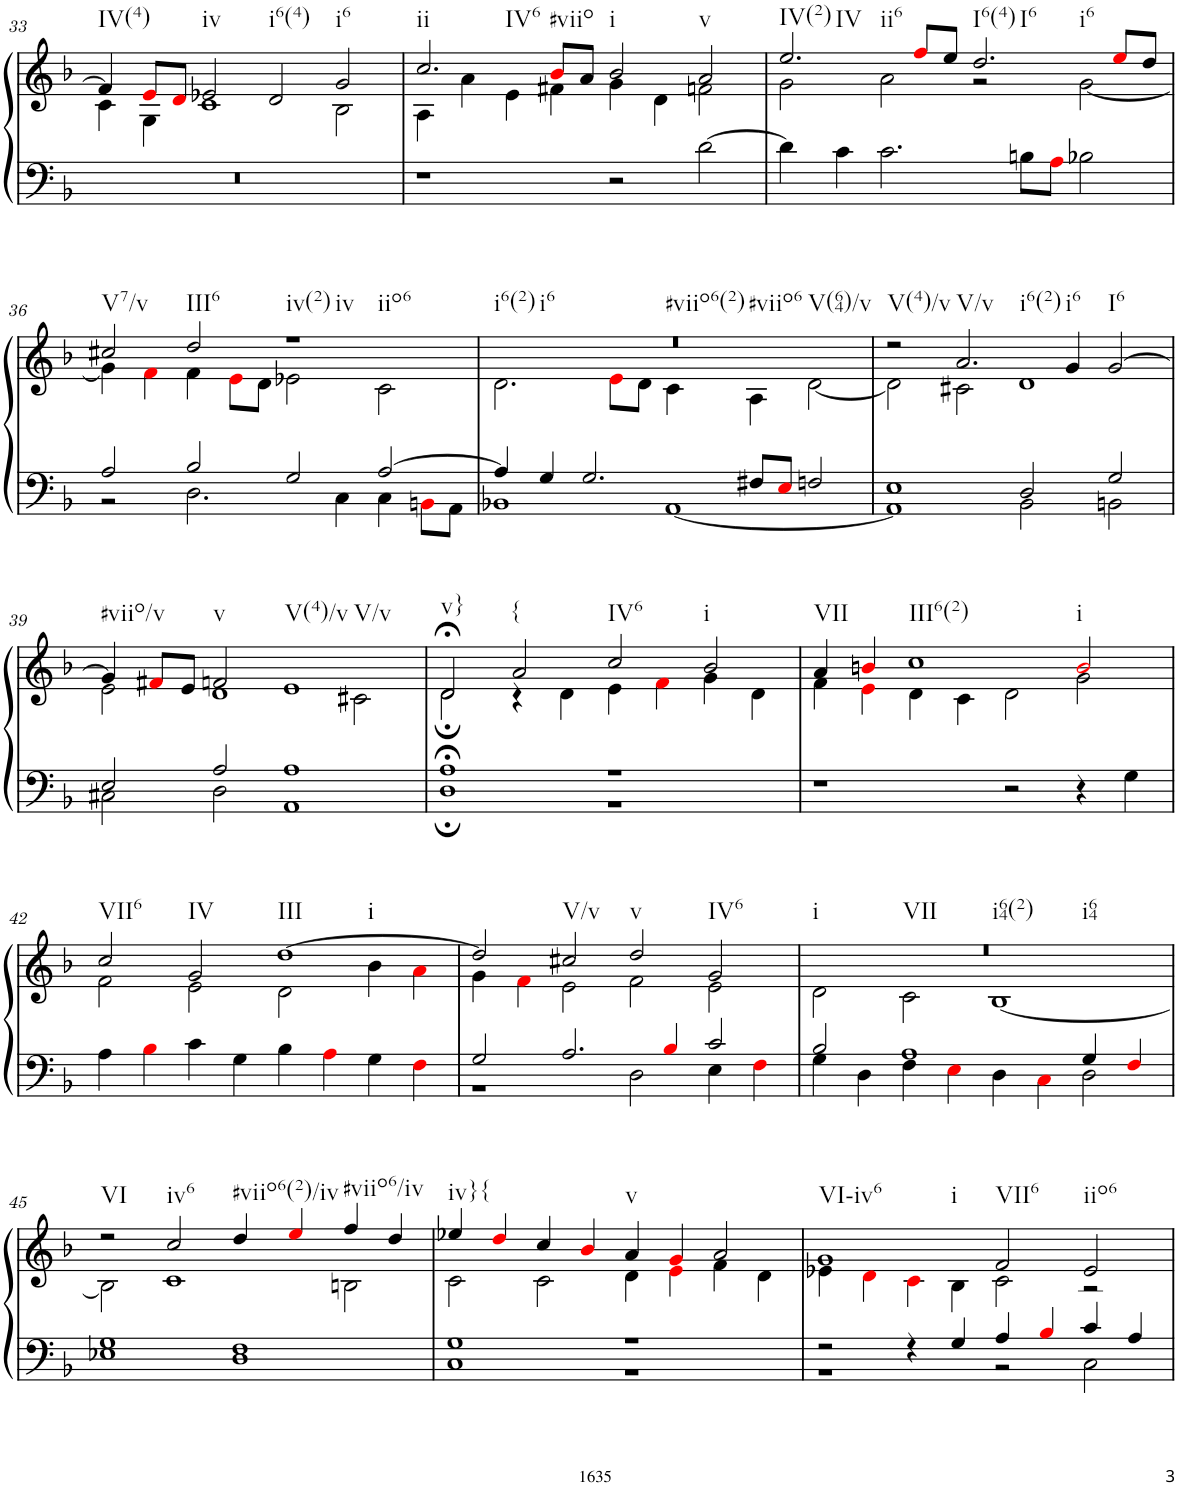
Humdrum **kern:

**kern	**kern
*part1	*part1
*staff2	*staff1
*I"Organ	*
*I'Org.	*
!!LO:PB:g=z
*clefF4	*clefG2
*k[b-]	*k[b-]
*M4/2	*M4/2
=33	=33
*	*^
!	!LO:TX:b:t=IV(4)	!
0r	4f/]	4c\
.	8ei/L	4G\
.	8di/J	.
!	!LO:TX:b:t=iv	!
.	2e-X/	1c
!	!LO:TX:b:t=i6(4)	!
.	2d/	.
!	!LO:TX:b:t=i6	!
.	2g/	2B-\
=34	=34	=34
!	!LO:TX:b:t=ii	!
!	!LO:TX:b:t=IV6	!
1r	2.cc/	4A\
.	.	4a\
.	.	4e\
!	!LO:TX:b:t=#viio	!
.	8b-i/L	4f#X\
.	8a/J	.
!	!LO:TX:b:t=i	!
2r	2b-/	4g\
.	.	4d\
!	!LO:TX:b:t=v	!
[2d\	2a/	2fn\
=35	=35	=35
!	!LO:TX:b:t=IV(2)	!
!	!LO:TX:b:t=IV	!
!	!LO:TX:b:t=ii6	!
4d\]	2.ee/	2g\
4c\	.	.
2.c\	.	2a\
.	8ffi/L	.
.	8ee/J	.
!	!LO:TX:b:t=I6(4)	!
!	!LO:TX:b:t=I6	!
!	!LO:TX:b:t=i6	!
.	2.dd/	2r
8Bn\L	.	.
8Ai\J	.	.
2B-X\	.	[2g\
.	8eei/L	.
.	8dd/J	.
!!LO:LB:g=z	!!
=36	=36	=36
*^	*	*
!	!	!LO:TX:b:t=V7/v	!
2A/	2r	2cc#X/	4g\]
.	.	.	4fi\
!	!	!LO:TX:b:t=III6	!
2B-/	2.D\	2dd/	4f\
.	.	.	8ei\L
.	.	.	8d\J
!	!	!LO:TX:b:t=iv(2)	!
!	!	!LO:TX:b:t=iv	!
!	!	!LO:TX:b:t=iio6	!
2G/	.	1r	2e-X\
.	4C\	.	.
[2A/	4C\	.	2c\
.	8BBni\L	.	.
.	8AA\J	.	.
=37	=37	=37	=37
!	!	!LO:TX:b:t=i6(2)	!
!	!	!LO:TX:b:t=i6	!
!	!	!LO:TX:b:t=#viio6(2)	!
!	!	!LO:TX:b:t=#viio6	!
!	!	!LO:TX:b:t=V(64)/v	!
4A/]	1BB-X	0r	2.d\
4G/	.	.	.
2.G/	.	.	.
.	.	.	8ei\L
.	.	.	8d\J
.	[1AA	.	4c\
8F#X/L	.	.	4A\
8Ei/J	.	.	.
2Fn/	.	.	[2d\
=38	=38	=38	=38
!	!	!LO:TX:b:t=V(4)/v	!
1E	1AA]	2r	2d\]
!	!	!LO:TX:b:t=V/v	!
!	!	!LO:TX:b:t=i6(2)	!
.	.	2.a/	2c#X\
2D/	2BB-\	.	1d
!	!	!LO:TX:b:t=i6	!
.	.	4g/	.
!	!	!LO:TX:b:t=I6	!
2G/	2BBn\	[2g/	.
!!LO:LB:g=z	!!
=39	=39	=39	=39
!	!	!LO:TX:b:t=#viio/v	!
2E/	2C#X\	4g/]	2e\
.	.	8f#Xi/L	.
.	.	8e/J	.
!	!	!LO:TX:b:t=v	!
2A/	2D\	2fn/	1d
!	!	!LO:TX:b:t=V(4)/v	!
!	!	!LO:TX:b:t=V/v	!
1A	1AA	1e	.
.	.	.	2c#X\
=40	=40	=40	=40
!	!	!LO:TX:b:t=v}	!
1A;<	1D;	2d;</	2d;\
!	!	!LO:TX:b:t={	!
.	.	2a/	4r
.	.	.	4d\
!	!	!LO:TX:b:t=IV6	!
1r	1r	2cc/	4e\
.	.	.	4fi\
!	!	!LO:TX:b:t=i	!
.	.	2b-/	4g\
.	.	.	4d\
*v	*v	*	*
=41	=41	=41
!	!LO:TX:b:t=VII	!
1r	4a/	4f\
.	4bni/	4ei\
!	!LO:TX:b:t=III6(2)	!
.	1cc	4d\
.	.	4c\
2r	.	2d\
!	!LO:TX:b:t=i	!
4r	2bi/	2g\
4G\	.	.
!!LO:LB:g=z	!!
=42	=42	=42
!	!LO:TX:b:t=VII6	!
4A\	2cc/	2f\
4B-i\	.	.
!	!LO:TX:b:t=IV	!
4c\	2g/	2e\
4G\	.	.
!	!LO:TX:b:t=III	!
!	!LO:TX:b:t=i	!
4B-\	[1dd	2d\
4Ai\	.	.
4G\	.	4b-\
4Fi\	.	4ai\
=43	=43	=43
*^	*	*
2G/	1r	2dd/]	4g\
.	.	.	4fi\
!	!	!LO:TX:b:t=V/v	!
2.A/	.	2cc#X/	2e\
!	!	!LO:TX:b:t=v	!
.	2D\	2dd/	2f\
4B-i/	.	.	.
!	!	!LO:TX:b:t=IV6	!
2c/	4E\	2g/	2e\
.	4Fi\	.	.
=44	=44	=44	=44
!	!	!LO:TX:b:t=i	!
!	!	!LO:TX:b:t=VII	!
!	!	!LO:TX:b:t=i64(2)	!
!	!	!LO:TX:b:t=i64	!
2B-/	4G\	0r	2d\
.	4D\	.	.
1A	4F\	.	2c\
.	4Ei\	.	.
.	4D\	.	[1B-
.	4Ci\	.	.
4G/	2D\	.	.
4Fi/	.	.	.
!!LO:LB:g=z	!!
=45	=45	=45	=45
!	!	!LO:TX:b:t=VI	!
1G	1E-X	2r	2B-\]
!	!	!LO:TX:b:t=iv6	!
.	.	2cc/	1c
!	!	!LO:TX:b:t=#viio6(2)/iv	!
1F	1D	4dd/	.
.	.	4eei/	.
!	!	!LO:TX:b:t=#viio6/iv	!
.	.	4ff/	2Bn\
.	.	4dd/	.
=46	=46	=46	=46
!	!	!LO:TX:b:t=iv}{	!
1G	1C	4ee-X/	2c\
.	.	4ddi/	.
.	.	4cc/	2c\
.	.	4b-i/	.
!	!	!LO:TX:b:t=v	!
1r	1r	4a/	4d\
.	.	4gi/	4ei\
.	.	2a/	4f\
.	.	.	4d\
=47	=47	=47	=47
!	!	!LO:TX:b:t=VI-iv6	!
!	!	!LO:TX:b:t=i	!
2r	1r	1g	4e-X\
.	.	.	4di\
4r	.	.	4ci\
4G/	.	.	4B-\
!	!	!LO:TX:b:t=VII6	!
4A/	2r	2f/	2c\
4B-i/	.	.	.
!	!	!LO:TX:b:t=iio6	!
4c/	2C\	2e-/	2r
4A/	.	.	.
*v	*v	*	*
*	*v	*v
=	=
*-	*-
